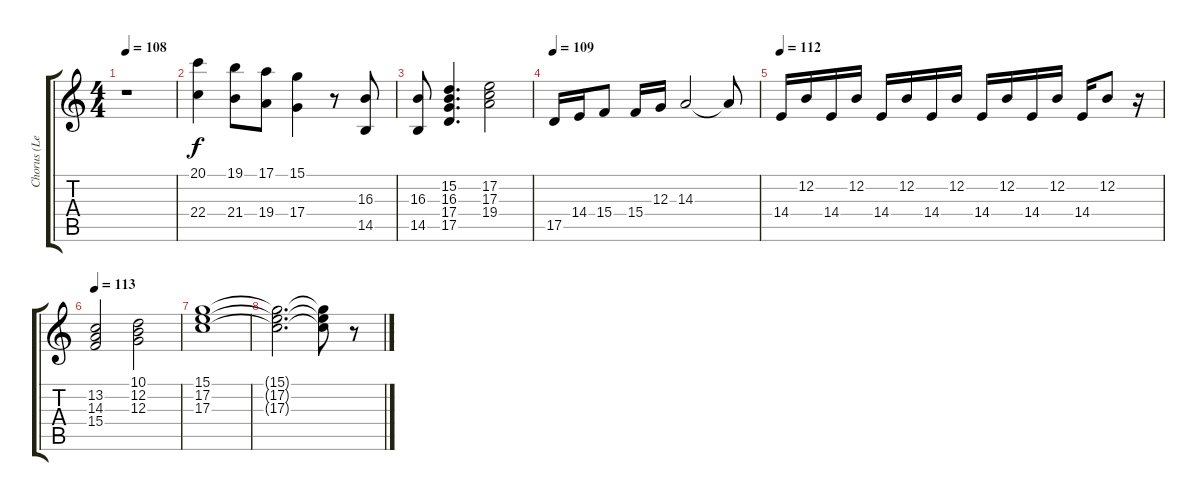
\track ("Chorus (Left)" "Chorus (Le") {instrument choiraahs}
\staff {score tabs}
\tuning (E4 B3 G3 D3 A2 E2) {hide}
\ts (4 4)
\tempo 108
\clef g2
\ks c
r.1{dy f} |
(20.1 22.4).4 (19.1 21.4).8 (17.1 19.4).8 (15.1 17.4).4 r.8 (16.3 14.5).8 |
(16.3 14.5).8 (15.2 16.3 17.4 17.5).4{d} (17.2 17.3 19.4).2 |
\tempo 109
17.5.16 14.4.16 15.4.8 15.4.16 12.3.16 14.3.2 14.3{t}.8 |
\tempo 112
14.4.16 12.2.16 14.4.16 12.2.16 14.4.16 12.2.16 14.4.16 12.2.16 14.4.16 12.2.16 14.4.16 12.2.16 14.4.16 12.2.8 r.16 |
\tempo 113
(13.2 14.3 15.4).2 (10.1 12.2 12.3).2 |
(15.1 17.2 17.3).1 |
(15.1{t} 17.2{t} 17.3{t}).2{d} (15.1{t} 17.2{t} 17.3{t}).8 r.8
